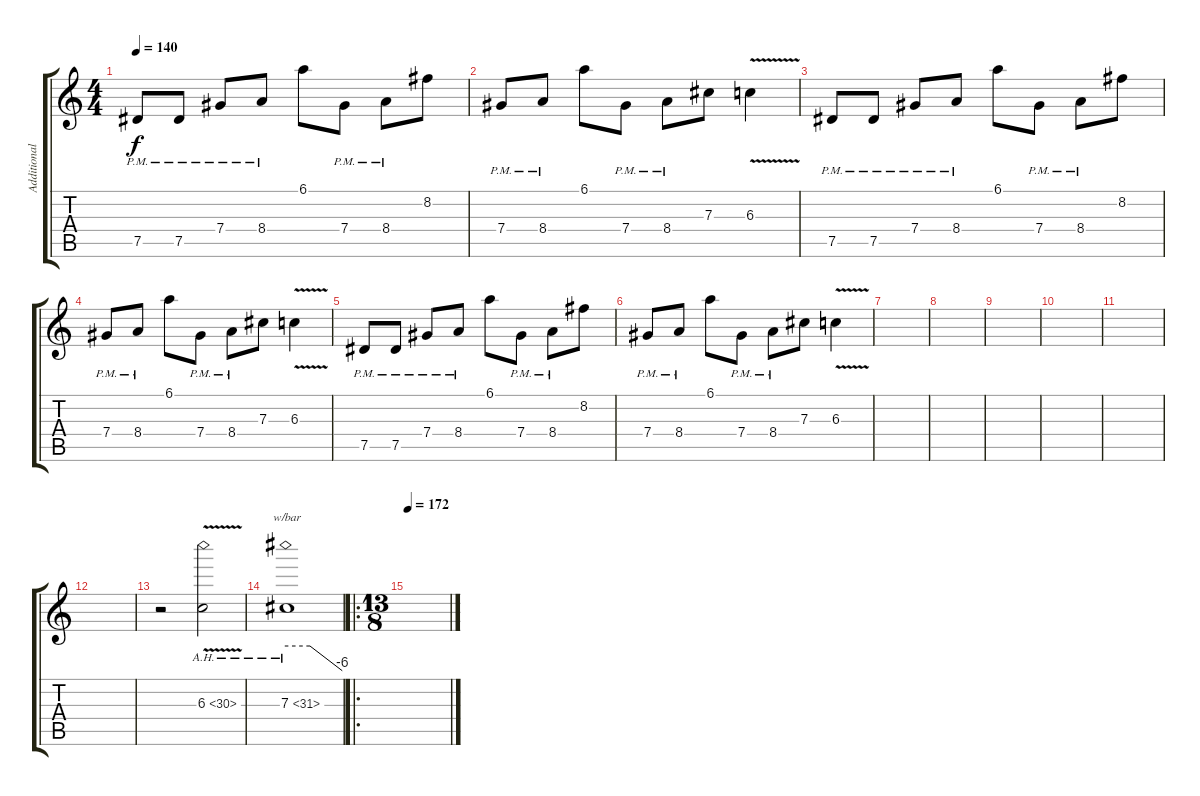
\track ("Additional Guitar" "Additional") {instrument distortionguitar}
\staff {score tabs}
\tuning (Eb4 Bb3 Gb3 Db3 Ab2 Eb2) {hide}
\ts (4 4)
\tempo 140
\clef g2
\ks c
7.5{pm}.8{dy f} 7.5{pm}.8 7.4{pm}.8 8.4{pm}.8 6.1.8 7.4{pm}.8 8.4{pm}.8 8.2.8 |
7.4{pm}.8 8.4{pm}.8 6.1.8 7.4{pm}.8 8.4{pm}.8 7.3.8 6.3{v}.4 |
7.5{pm}.8 7.5{pm}.8 7.4{pm}.8 8.4{pm}.8 6.1.8 7.4{pm}.8 8.4{pm}.8 8.2.8 |
7.4{pm}.8 8.4{pm}.8 6.1.8 7.4{pm}.8 8.4{pm}.8 7.3.8 6.3{v}.4 |
7.5{pm}.8 7.5{pm}.8 7.4{pm}.8 8.4{pm}.8 6.1.8 7.4{pm}.8 8.4{pm}.8 8.2.8 |
7.4{pm}.8 8.4{pm}.8 6.1.8 7.4{pm}.8 8.4{pm}.8 7.3.8 6.3{v}.4 |
|
|
|
|
|
|
r.2 6.3{ah 24 v}.2 |
7.3{ah 24}.1{tbe (custom default 0 0 25 0 60 -24)} |
\ro
\ts (13 8)
\tempo 172
